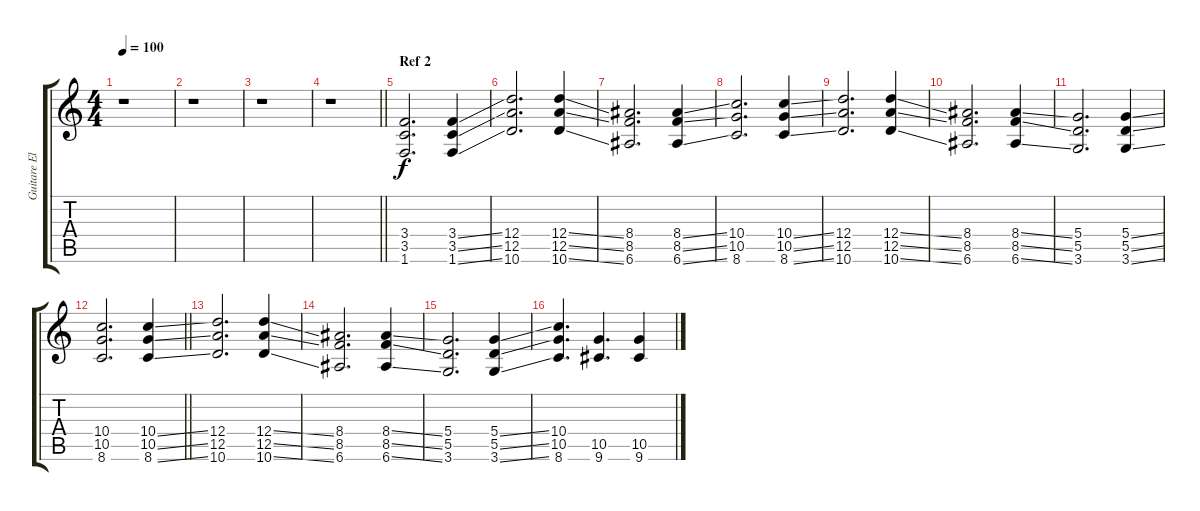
\track ("Guitare El." "Guitare El") {instrument overdrivenguitar}
\staff {score tabs}
\tuning (E4 B3 G3 D3 A2 E2) {hide}
\ts (4 4)
\tempo 100
\clef g2
\ks c
r.1{dy f} |
r.1 |
r.1 |
\barLineRight lightlight
r.1 |
\section ("" "Ref 2")
(3.4 3.5 1.6).2{d} (3.4{ss} 3.5{ss} 1.6{ss}).4 |
(12.4 12.5 10.6).2{d} (12.4{ss} 12.5{ss} 10.6{ss}).4 |
(8.4 8.5 6.6).2{d} (8.4{ss} 8.5{ss} 6.6{ss}).4 |
(10.4 10.5 8.6).2{d} (10.4{ss} 10.5{ss} 8.6{ss}).4 |
(12.4 12.5 10.6).2{d} (12.4{ss} 12.5{ss} 10.6{ss}).4 |
(8.4 8.5 6.6).2{d} (8.4{ss} 8.5{ss} 6.6{ss}).4 |
(5.4 5.5 3.6).2{d} (5.4{ss} 5.5{ss} 3.6{ss}).4 |
\barLineRight lightlight
(10.4 10.5 8.6).2{d} (10.4{ss} 10.5{ss} 8.6{ss}).4 |
(12.4 12.5 10.6).2{d} (12.4{ss} 12.5{ss} 10.6{ss}).4 |
(8.4 8.5 6.6).2{d} (8.4{ss} 8.5{ss} 6.6{ss}).4 |
(5.4 5.5 3.6).2{d} (5.4{ss} 5.5{ss} 3.6{ss}).4 |
(10.4 10.5 8.6).4{d} (10.5 9.6).4{d} (10.5{ss} 9.6{ss}).4
